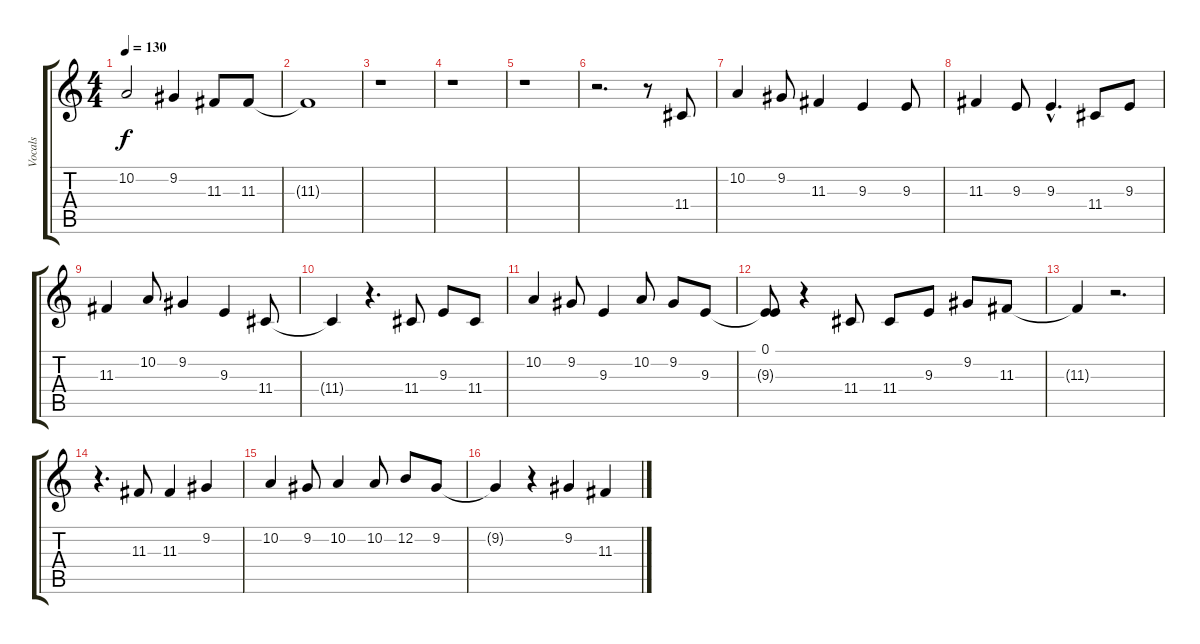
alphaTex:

\track ("Vocals" "Vocals") {instrument flute}
\staff {score tabs}
\tuning (E4 B3 G3 D3 A2 E2) {hide}
\ts (4 4)
\tempo 130
\clef g2
\ks c
10.2.2{dy f} 9.2.4 11.3.8 11.3.8 |
11.3{t}.1 |
r.1 |
r.1 |
r.1 |
r.2{d} r.8 11.4.8 |
10.2.4 9.2.8 11.3.4 9.3.4 9.3.8 |
11.3.4 9.3.8 9.3{hac}.4{d} 11.4.8 9.3.8 |
11.3.4 10.2.8 9.2.4 9.3.4 11.4.8 |
11.4{t}.4 r.4{d} 11.4.8 9.3.8 11.4.8 |
10.2.4 9.2.8 9.3.4 10.2.8 9.2.8 9.3.8 |
(0.1 9.3{t}).8 r.4 11.4.8 11.4.8 9.3.8 9.2.8 11.3.8 |
11.3{t}.4 r.2{d} |
r.4{d} 11.3.8 11.3.4 9.2.4 |
10.2.4 9.2.8 10.2.4 10.2.8 12.2.8 9.2.8 |
9.2{t}.4 r.4 9.2.4 11.3.4
